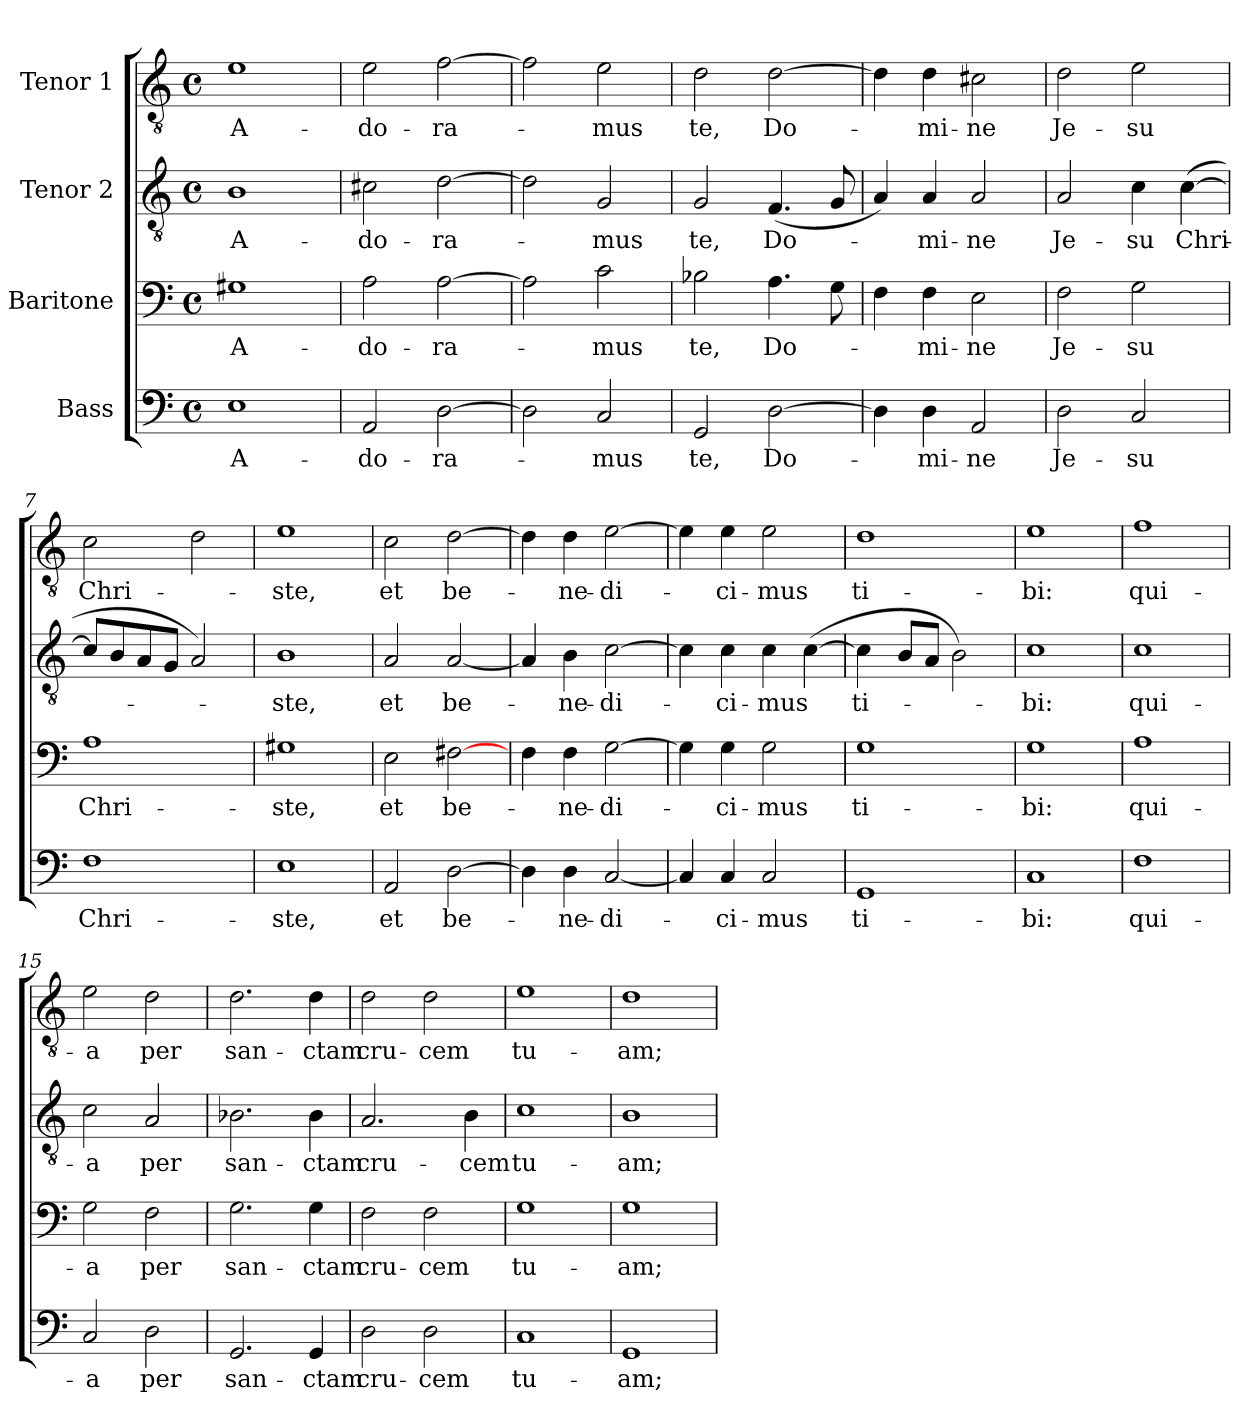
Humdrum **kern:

**kern	**text	**kern	**text	**kern	**text	**kern	**text
*part4	*part4	*part3	*part3	*part2	*part2	*part1	*part1
*staff4	*staff4	*staff3	*staff3	*staff2	*staff2	*staff1	*staff1
*I"Bass	*	*I"Baritone	*	*I"Tenor 2	*	*I"Tenor 1	*
*clefF4	*	*clefF4	*	*clefGv2	*	*clefGv2	*
*k[]	*	*k[]	*	*k[]	*	*k[]	*
*C:	*	*C:	*	*C:	*	*C:	*
*M4/4	*	*M4/4	*	*M4/4	*	*M4/4	*
*met(c)	*	*met(c)	*	*met(c)	*	*met(c)	*
=1	=1	=1	=1	=1	=1	=1	=1
1E	A-	1G#X	A-	1B	A-	1e	A-
=2	=2	=2	=2	=2	=2	=2	=2
2AA/	-do-	2A\	-do-	2c#X\	-do-	2e\	-do-
[2D\	-ra-	[2A\	-ra-	[2d\	-ra-	[2f\	-ra-
=3	=3	=3	=3	=3	=3	=3	=3
2D\]	.	2A\]	.	2d\]	.	2f\]	.
2C/	-mus	2c\	-mus	2G/	-mus	2e\	-mus
=4	=4	=4	=4	=4	=4	=4	=4
2GG/	te,	2B-X\	te,	2G/	te,	2d\	te,
[2D\	Do-	4.A\	Do-	(4.F/	Do-	[2d\	Do-
.	.	8G\	.	8G/	.	.	.
=5	=5	=5	=5	=5	=5	=5	=5
4D\]	.	4F\	.	4A/)	.	4d\]	.
4D\	-mi-	4F\	-mi-	4A/	-mi-	4d\	-mi-
2AA/	-ne	2E\	-ne	2A/	-ne	2c#X\	-ne
=6	=6	=6	=6	=6	=6	=6	=6
2D\	Je-	2F\	Je-	2A/	Je-	2d\	Je-
2C/	-su	2G\	-su	4c\	-su	2e\	-su
.	.	.	.	([4c\	Chri-	.	.
!!LO:LB:g=z
=7	=7	=7	=7	=7	=7	=7	=7
1F	Chri-	1A	Chri-	8c/L]	.	2c\	Chri-
.	.	.	.	8B/	.	.	.
.	.	.	.	8A/	.	.	.
.	.	.	.	8G/J	.	.	.
.	.	.	.	2A/)	.	2d\	.
=8	=8	=8	=8	=8	=8	=8	=8
1E	-ste,	1G#X	-ste,	1B	-ste,	1e	-ste,
=9	=9	=9	=9	=9	=9	=9	=9
2AA/	et	2E\	et	2A/	et	2c\	et
[2D\	be-	[2F#X\	be-	[2A/	be-	[2d\	be-
=10	=10	=10	=10	=10	=10	=10	=10
4D\]	.	4F\	.	4A/]	.	4d\]	.
4D\	-ne-	4F\	-ne-	4B\	-ne-	4d\	-ne-
[2C/	-di-	[2G\	-di-	[2c\	-di-	[2e\	-di-
=11	=11	=11	=11	=11	=11	=11	=11
4C/]	.	4G\]	.	4c\]	.	4e\]	.
4C/	-ci-	4G\	-ci-	4c\	-ci-	4e\	-ci-
2C/	-mus	2G\	-mus	4c\	-mus	2e\	-mus
.	.	.	.	([4c\	.	.	.
=12	=12	=12	=12	=12	=12	=12	=12
1GG	ti-	1G	ti-	4c\]	ti-	1d	ti-
.	.	.	.	8B/L	.	.	.
.	.	.	.	8A/J	.	.	.
.	.	.	.	2B\)	.	.	.
=13	=13	=13	=13	=13	=13	=13	=13
1C	-bi:	1G	-bi:	1c	-bi:	1e	-bi:
!!LO:PB:g=z
=14	=14	=14	=14	=14	=14	=14	=14
1F	qui-	1A	qui-	1c	qui-	1f	qui-
=15	=15	=15	=15	=15	=15	=15	=15
2C/	-a	2G\	-a	2c\	-a	2e\	-a
2D\	per	2F\	per	2A/	per	2d\	per
=16	=16	=16	=16	=16	=16	=16	=16
2.GG/	san-	2.G\	san-	2.B-X\	san-	2.d\	san-
4GG/	-ctam	4G\	-ctam	4B-\	-ctam	4d\	-ctam
=17	=17	=17	=17	=17	=17	=17	=17
2D\	-cru-	2F\	cru-	2.A/	cru-	2d\	cru-
2D\	-cem	2F\	-cem	.	.	2d\	-cem
.	.	.	.	4B\	-cem	.	.
=18	=18	=18	=18	=18	=18	=18	=18
1C	tu-	1G	tu-	1c	tu-	1e	tu-
=19	=19	=19	=19	=19	=19	=19	=19
1GG	-am;	1G	-am;	1B	-am;	1d	-am;
=	=	=	=	=	=	=	=
*-	*-	*-	*-	*-	*-	*-	*-
